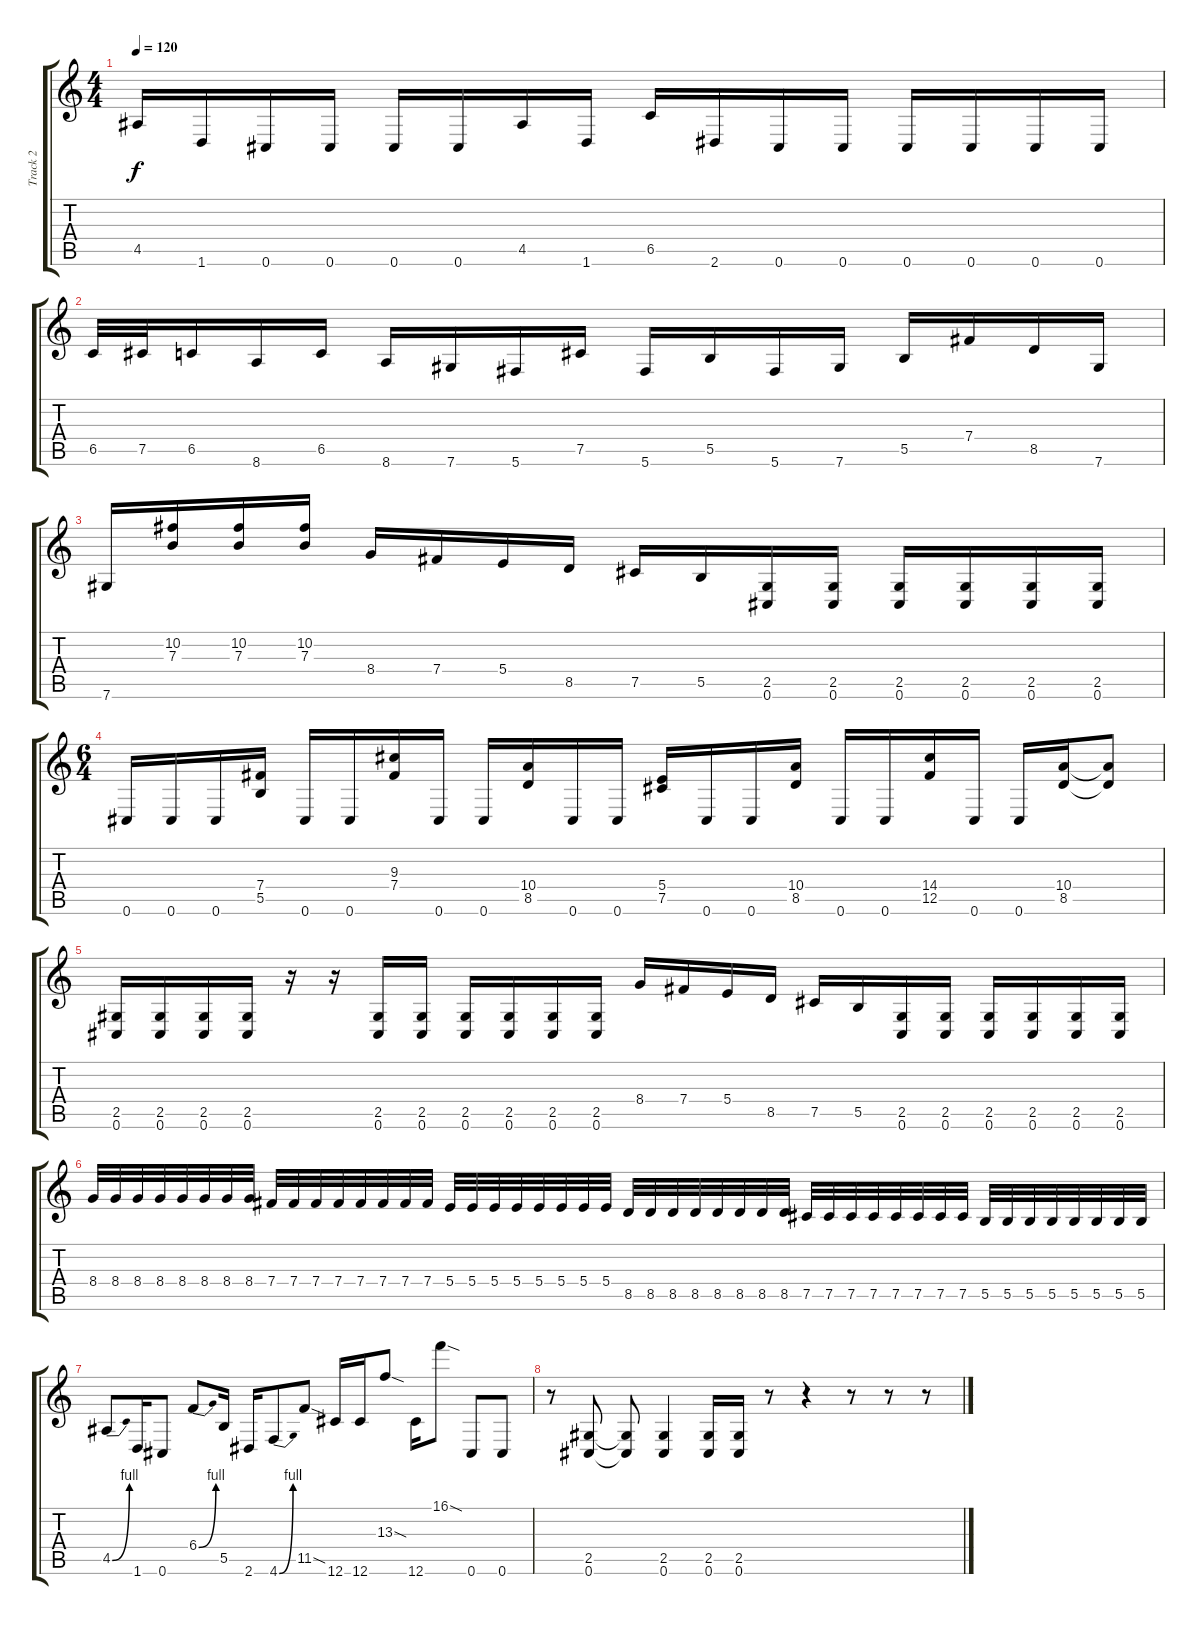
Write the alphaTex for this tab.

\track ("Track 2" "Track 2") {instrument distortionguitar}
\staff {score tabs}
\tuning (Db4 Ab3 E3 B2 Gb2 Db2) {hide}
\ts (4 4)
\tempo 120
\clef g2
\ks c
4.5.16{dy f} 1.6.16 0.6.16 0.6.16 0.6.16 0.6.16 4.5.16 1.6.16 6.5.16 2.6.16 0.6.16 0.6.16 0.6.16 0.6.16 0.6.16 0.6.16 |
6.5.32 7.5.32 6.5.16 8.6.16 6.5.16 8.6.16 7.6.16 5.6.16 7.5.16 5.6.16 5.5.16 5.6.16 7.6.16 5.5.16 7.4.16 8.5.16 7.6.16 |
7.6.16 (10.2 7.3).16 (10.2 7.3).16 (10.2 7.3).16 8.4.16 7.4.16 5.4.16 8.5.16 7.5.16 5.5.16 (2.5 0.6).16 (2.5 0.6).16 (2.5 0.6).16 (2.5 0.6).16 (2.5 0.6).16 (2.5 0.6).16 |
\ts (6 4)
0.6.16 0.6.16 0.6.16 (7.4 5.5).16 0.6.16 0.6.16 (9.3 7.4).16 0.6.16 0.6.16 (10.4 8.5).16 0.6.16 0.6.16 (5.4 7.5).16 0.6.16 0.6.16 (10.4 8.5).16 0.6.16 0.6.16 (14.4 12.5).16 0.6.16 0.6.16 (10.4 8.5).16 (10.4{t} 8.5{t}).8 |
(2.5 0.6).16 (2.5 0.6).16 (2.5 0.6).16 (2.5 0.6).16 r.16 r.16 (2.5 0.6).16 (2.5 0.6).16 (2.5 0.6).16 (2.5 0.6).16 (2.5 0.6).16 (2.5 0.6).16 8.4.16 7.4.16 5.4.16 8.5.16 7.5.16 5.5.16 (2.5 0.6).16 (2.5 0.6).16 (2.5 0.6).16 (2.5 0.6).16 (2.5 0.6).16 (2.5 0.6).16 |
8.4.32 8.4.32 8.4.32 8.4.32 8.4.32 8.4.32 8.4.32 8.4.32 7.4.32 7.4.32 7.4.32 7.4.32 7.4.32 7.4.32 7.4.32 7.4.32 5.4.32 5.4.32 5.4.32 5.4.32 5.4.32 5.4.32 5.4.32 5.4.32 8.5.32 8.5.32 8.5.32 8.5.32 8.5.32 8.5.32 8.5.32 8.5.32 7.5.32 7.5.32 7.5.32 7.5.32 7.5.32 7.5.32 7.5.32 7.5.32 5.5.32 5.5.32 5.5.32 5.5.32 5.5.32 5.5.32 5.5.32 5.5.32 |
4.5{be (bend 0 0 60 4)}.8 1.6.16 0.6.8 6.4{be (bend 0 0 60 4)}.8 5.5.16 2.6.16 4.6{be (bend 0 0 60 4)}.8 11.5{sod}.8 12.6.16 12.6.16 13.3{sod}.8 12.6.16 16.1{sod}.8 0.6.8 0.6.8 |
r.8 (2.5 0.6).8 (2.5{t} 0.6{t}).8 (2.5 0.6).4 (2.5 0.6).16 (2.5 0.6).16 r.8 r.4 r.8 r.8 r.8
